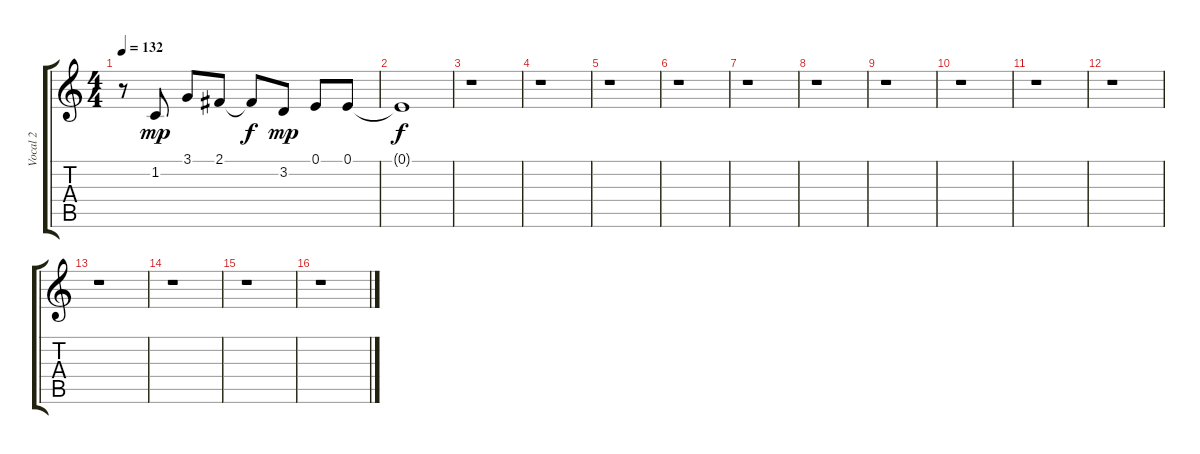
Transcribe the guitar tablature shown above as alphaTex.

\track ("Vocal 2" "Vocal 2") {instrument pad4choir}
\staff {score tabs}
\tuning (E4 B3 G3 D3 A2 E2) {hide}
\ts (4 4)
\tempo 132
\clef g2
\ks c
r.8{dy f} 1.2.8{dy mp} 3.1.8 2.1.8 2.1{t}.8{dy f} 3.2.8{dy mp} 0.1.8 0.1.8 |
0.1{t}.1{dy f} |
r.1 |
r.1 |
r.1 |
r.1 |
r.1 |
r.1 |
r.1 |
r.1 |
r.1 |
r.1 |
r.1 |
r.1 |
r.1 |
r.1
